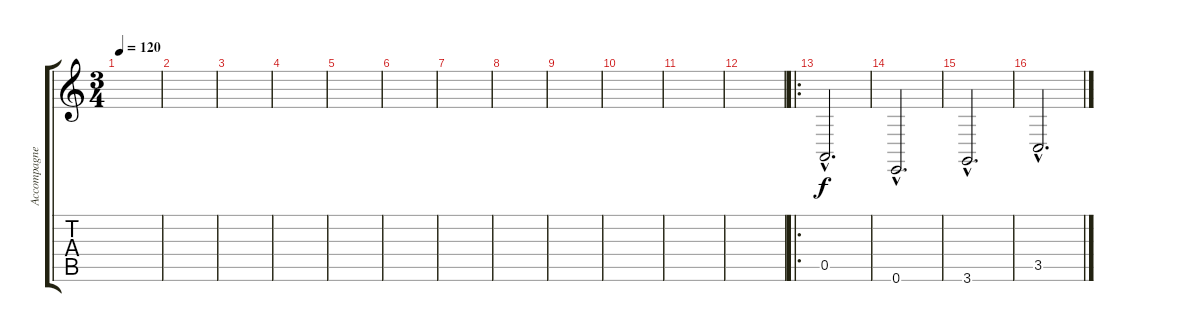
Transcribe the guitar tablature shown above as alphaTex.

\track ("Accompagnement" "Accompagne") {instrument stringensemble2}
\staff {score tabs}
\tuning (E4 B3 G3 D3 A2 E2) {hide}
\ts (3 4)
\tempo 120
\clef g2
\ks c
|
|
|
|
|
|
|
|
|
|
|
|
\ro
0.5{hac}.2{d} |
0.6{hac}.2{d} |
3.6{hac}.2{d} |
3.5{hac}.2{d}
